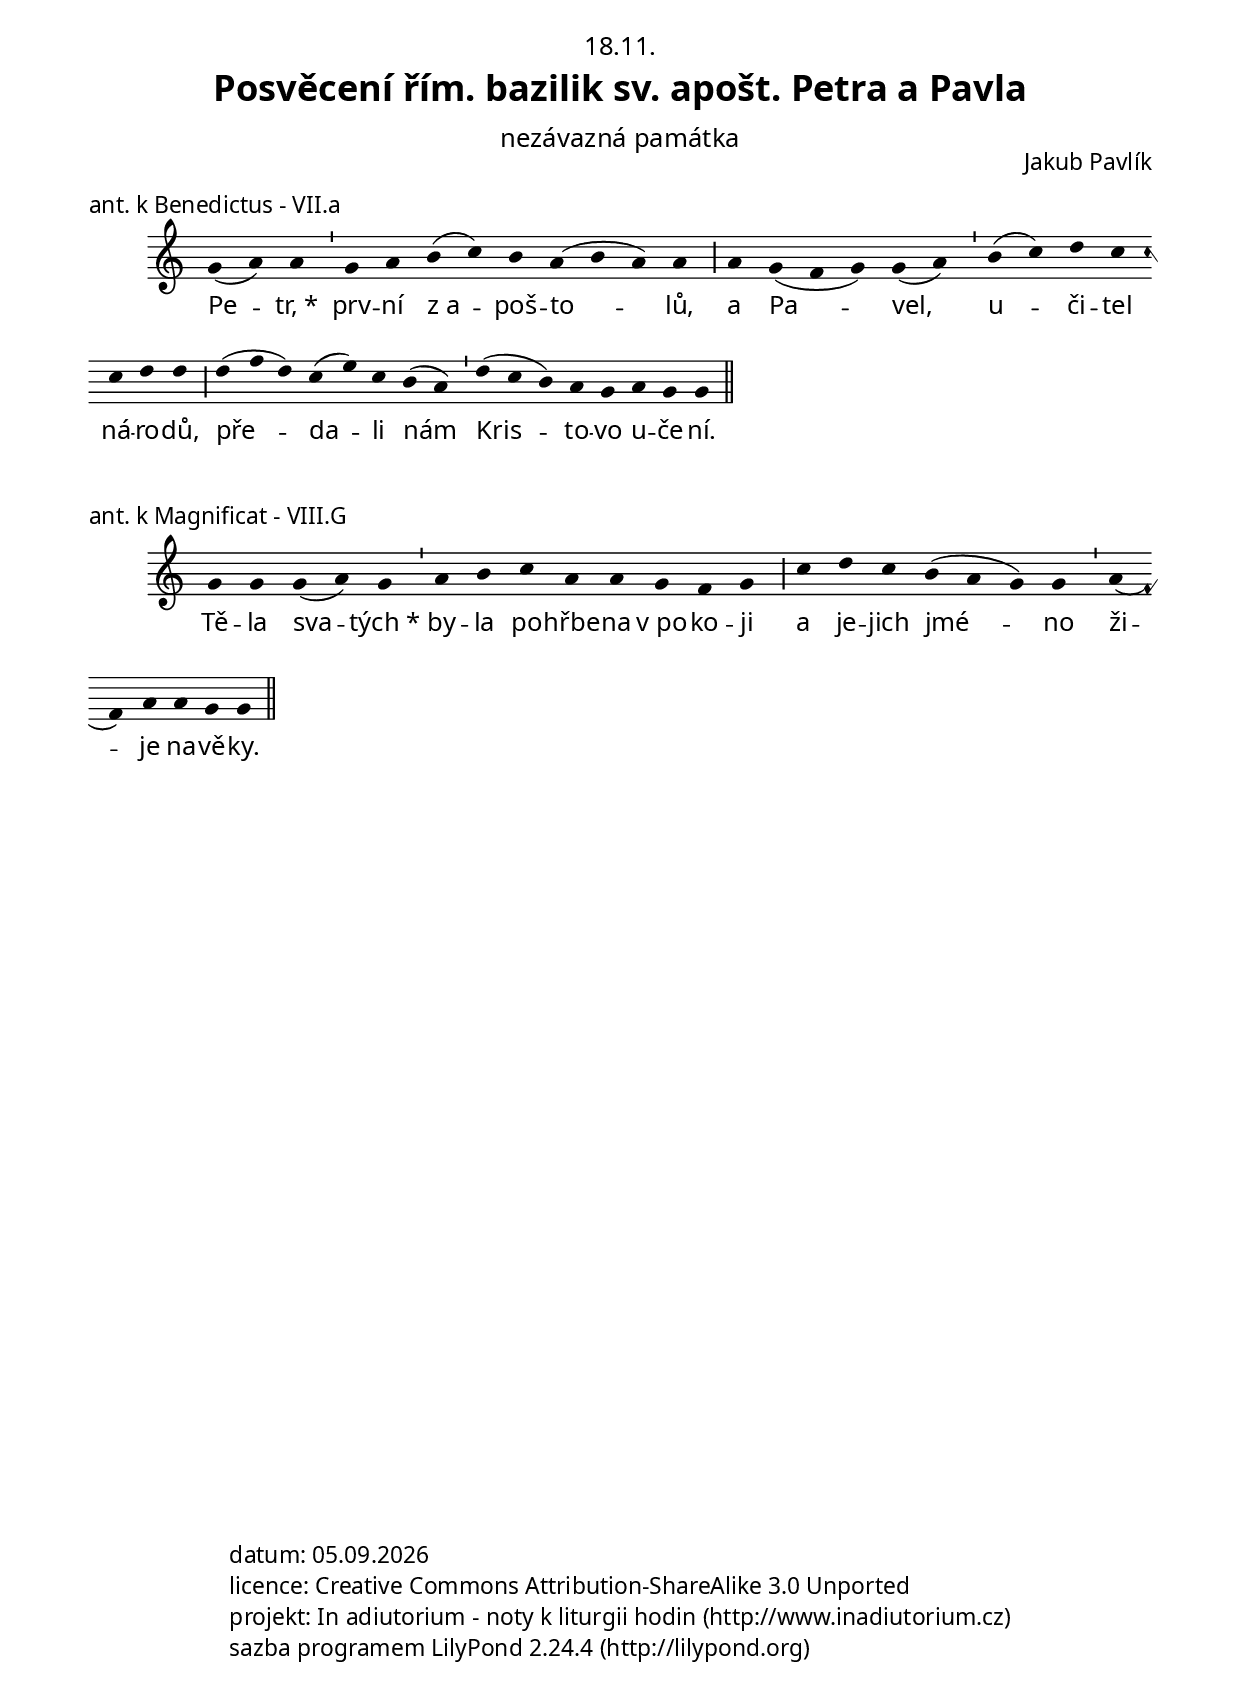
\version "2.17.5"

\include "../spolecne.ly"

\header {
  title = \markup\titleSvatek
            "Posvěcení řím. bazilik sv. apošt. Petra a Pavla"
            "nezávazná památka"
            18.11.
  composer = "Jakub Pavlík"
}

\score {
  \relative c'' {
    \choralniRezim
    g4( a) a \barMin g a b( c) b a( b a) a \barMaior
    a g( f g) g( a) \barMin b( c) d c c d d \barMaior
    d( f d) c( e) c b( a) \barMin d( c b) a g a g g \barFinalis
  }
  \addlyrics {
    Pe -- tr,_* prv -- ní z_a -- poš -- to -- lů,
    a Pa -- vel, u -- či -- tel ná -- ro -- dů,
    pře -- da -- li nám Kris -- to -- vo u -- če -- ní.
  }
  \header {
    quid = "ant. k Benedictus"
    modus = "VII"
    differentia = "a"
    psalmus = ""
    placet = "lépe, viz zdroj"
    fial = "sanktoral/0629petraapavla.ly#2ne-amag"
    id = "aben"
    piece = \markup {\sestavTitulekBezZalmu}
  }
}

\score {
  \relative c'' {
    \choralniRezim
    g4 g g( a) g \barMin
    a b c a a g f g \barMaior
    c d c b( a g) g \barMin
    a( f) a a g g \barFinalis
  }
  \addlyrics {
    Tě -- la sva -- tých_*
    by -- la po -- hřbe -- na v_po -- ko -- ji
    a je -- jich jmé -- no
    ži -- je na -- vě -- ky.
  }
  \header {
    quid = "ant. k Magnificat"
    modus = "VIII"
    differentia = "G"
    psalmus = ""
    fial = "commune/commune_vicemucedniku.ly#2ne-a1?-aleluja"
    id = "amag"
    piece = \markup {\sestavTitulekBezZalmu}
  }
}